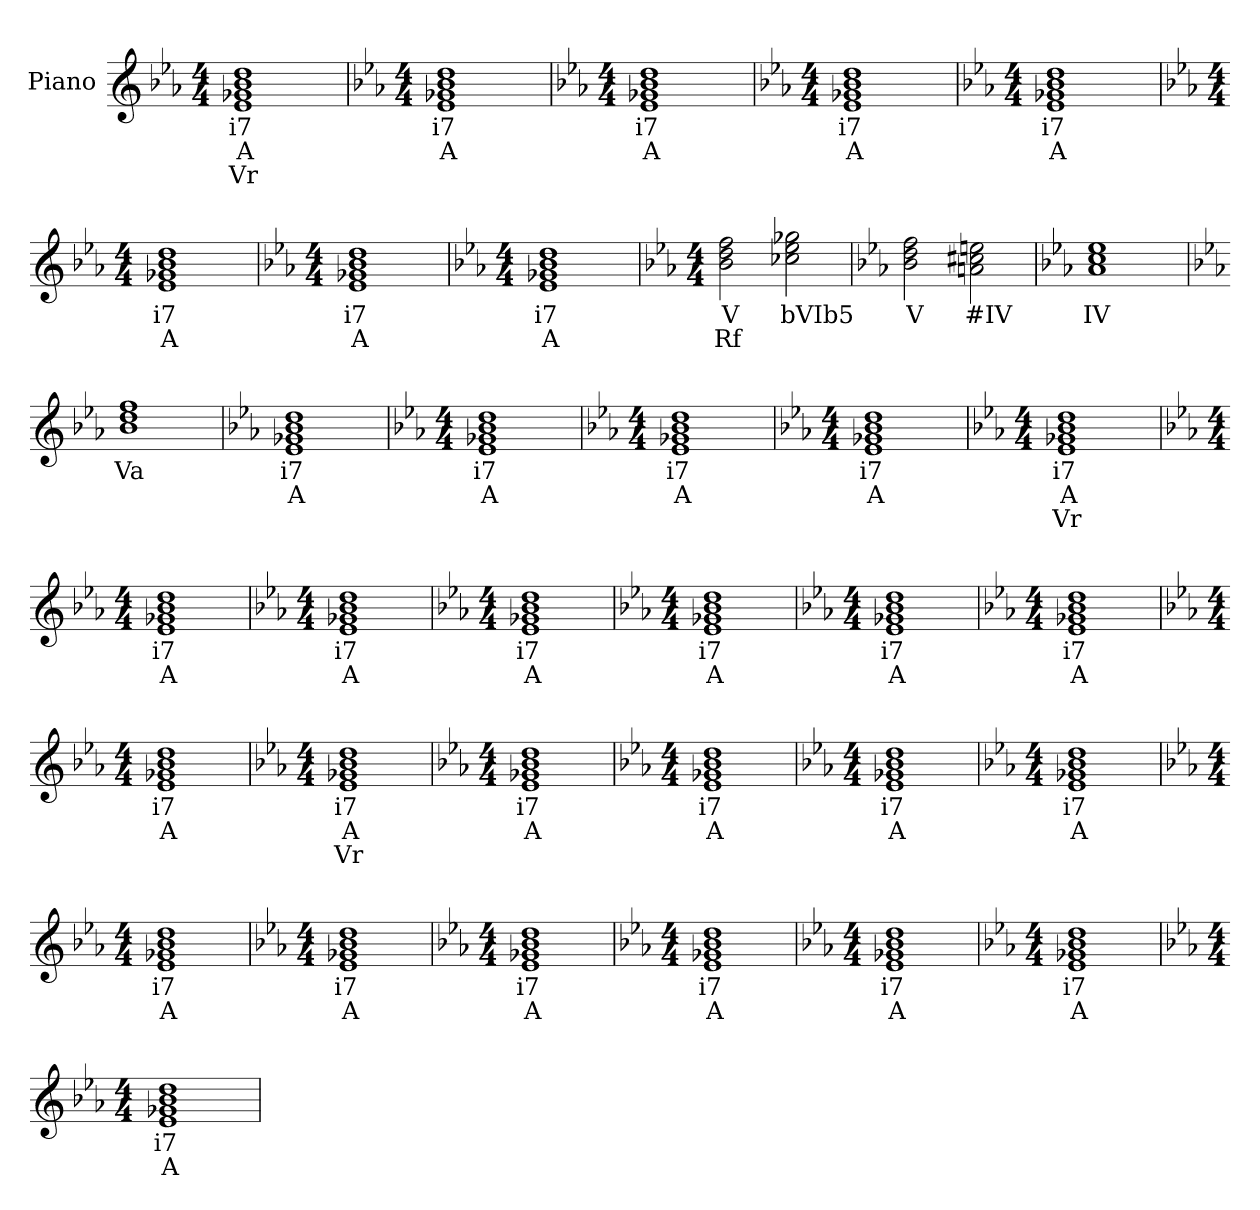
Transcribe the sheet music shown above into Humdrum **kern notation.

**kern	**text	**text	**text
*part1	*part1	*part1	*part1
*staff1	*staff1	*staff1	*staff1
*I"Piano	*	*	*
*I'Pno	*	*	*
*k[b-e-a-]	*	*	*
*E-:	*	*	*
*M4/4	*	*	*
=	=	=	=
1e- 1g-X 1b- 1dd	i7	A	Vr
=	=	=	=
*k[b-e-a-]	*	*	*
*E-:	*	*	*
*M4/4	*	*	*
1e- 1g-X 1b- 1dd	i7	A	.
=	=	=	=
*k[b-e-a-]	*	*	*
*E-:	*	*	*
*M4/4	*	*	*
1e- 1g-X 1b- 1dd	i7	A	.
=	=	=	=
*k[b-e-a-]	*	*	*
*E-:	*	*	*
*M4/4	*	*	*
1e- 1g-X 1b- 1dd	i7	A	.
=	=	=	=
*k[b-e-a-]	*	*	*
*E-:	*	*	*
*M4/4	*	*	*
1e- 1g-X 1b- 1dd	i7	A	.
=	=	=	=
*k[b-e-a-]	*	*	*
*E-:	*	*	*
*M4/4	*	*	*
1e- 1g-X 1b- 1dd	i7	A	.
=	=	=	=
*k[b-e-a-]	*	*	*
*E-:	*	*	*
*M4/4	*	*	*
1e- 1g-X 1b- 1dd	i7	A	.
=	=	=	=
*k[b-e-a-]	*	*	*
*E-:	*	*	*
*M4/4	*	*	*
1e- 1g-X 1b- 1dd	i7	A	.
=	=	=	=
*k[b-e-a-]	*	*	*
*E-:	*	*	*
*M4/4	*	*	*
2b- 2dd 2ff	V	Rf	.
2cc-X 2ee- 2gg-X	bVIb5	.	.
=	=	=	=
*k[b-e-a-]	*	*	*
*E-:	*	*	*
2b- 2dd 2ff	V	.	.
2an 2cc#X 2een	#IV	.	.
=	=	=	=
*k[b-e-a-]	*	*	*
*E-:	*	*	*
1a- 1cc 1ee-	IV	.	.
=	=	=	=
*k[b-e-a-]	*	*	*
*E-:	*	*	*
1b- 1dd 1ff	Va	.	.
=	=	=	=
*k[b-e-a-]	*	*	*
*E-:	*	*	*
1e- 1g-X 1b- 1dd	i7	A	.
=	=	=	=
*k[b-e-a-]	*	*	*
*E-:	*	*	*
*M4/4	*	*	*
1e- 1g-X 1b- 1dd	i7	A	.
=	=	=	=
*k[b-e-a-]	*	*	*
*E-:	*	*	*
*M4/4	*	*	*
1e- 1g-X 1b- 1dd	i7	A	.
=	=	=	=
*k[b-e-a-]	*	*	*
*E-:	*	*	*
*M4/4	*	*	*
1e- 1g-X 1b- 1dd	i7	A	.
=	=	=	=
*k[b-e-a-]	*	*	*
*E-:	*	*	*
*M4/4	*	*	*
1e- 1g-X 1b- 1dd	i7	A	Vr
=	=	=	=
*k[b-e-a-]	*	*	*
*E-:	*	*	*
*M4/4	*	*	*
1e- 1g-X 1b- 1dd	i7	A	.
=	=	=	=
*k[b-e-a-]	*	*	*
*E-:	*	*	*
*M4/4	*	*	*
1e- 1g-X 1b- 1dd	i7	A	.
=	=	=	=
*k[b-e-a-]	*	*	*
*E-:	*	*	*
*M4/4	*	*	*
1e- 1g-X 1b- 1dd	i7	A	.
=	=	=	=
*k[b-e-a-]	*	*	*
*E-:	*	*	*
*M4/4	*	*	*
1e- 1g-X 1b- 1dd	i7	A	.
=	=	=	=
*k[b-e-a-]	*	*	*
*E-:	*	*	*
*M4/4	*	*	*
1e- 1g-X 1b- 1dd	i7	A	.
=	=	=	=
*k[b-e-a-]	*	*	*
*E-:	*	*	*
*M4/4	*	*	*
1e- 1g-X 1b- 1dd	i7	A	.
=	=	=	=
*k[b-e-a-]	*	*	*
*E-:	*	*	*
*M4/4	*	*	*
1e- 1g-X 1b- 1dd	i7	A	.
=	=	=	=
*k[b-e-a-]	*	*	*
*E-:	*	*	*
*M4/4	*	*	*
1e- 1g-X 1b- 1dd	i7	A	Vr
=	=	=	=
*k[b-e-a-]	*	*	*
*E-:	*	*	*
*M4/4	*	*	*
1e- 1g-X 1b- 1dd	i7	A	.
=	=	=	=
*k[b-e-a-]	*	*	*
*E-:	*	*	*
*M4/4	*	*	*
1e- 1g-X 1b- 1dd	i7	A	.
=	=	=	=
*k[b-e-a-]	*	*	*
*E-:	*	*	*
*M4/4	*	*	*
1e- 1g-X 1b- 1dd	i7	A	.
=	=	=	=
*k[b-e-a-]	*	*	*
*E-:	*	*	*
*M4/4	*	*	*
1e- 1g-X 1b- 1dd	i7	A	.
=	=	=	=
*k[b-e-a-]	*	*	*
*E-:	*	*	*
*M4/4	*	*	*
1e- 1g-X 1b- 1dd	i7	A	.
=	=	=	=
*k[b-e-a-]	*	*	*
*E-:	*	*	*
*M4/4	*	*	*
1e- 1g-X 1b- 1dd	i7	A	.
=	=	=	=
*k[b-e-a-]	*	*	*
*E-:	*	*	*
*M4/4	*	*	*
1e- 1g-X 1b- 1dd	i7	A	.
=	=	=	=
*k[b-e-a-]	*	*	*
*E-:	*	*	*
*M4/4	*	*	*
1e- 1g-X 1b- 1dd	i7	A	.
=	=	=	=
*k[b-e-a-]	*	*	*
*E-:	*	*	*
*M4/4	*	*	*
1e- 1g-X 1b- 1dd	i7	A	.
=	=	=	=
*k[b-e-a-]	*	*	*
*E-:	*	*	*
*M4/4	*	*	*
1e- 1g-X 1b- 1dd	i7	A	.
=	=	=	=
*k[b-e-a-]	*	*	*
*E-:	*	*	*
*M4/4	*	*	*
1e- 1g-X 1b- 1dd	i7	A	.
=	=	=	=
*-	*-	*-	*-
